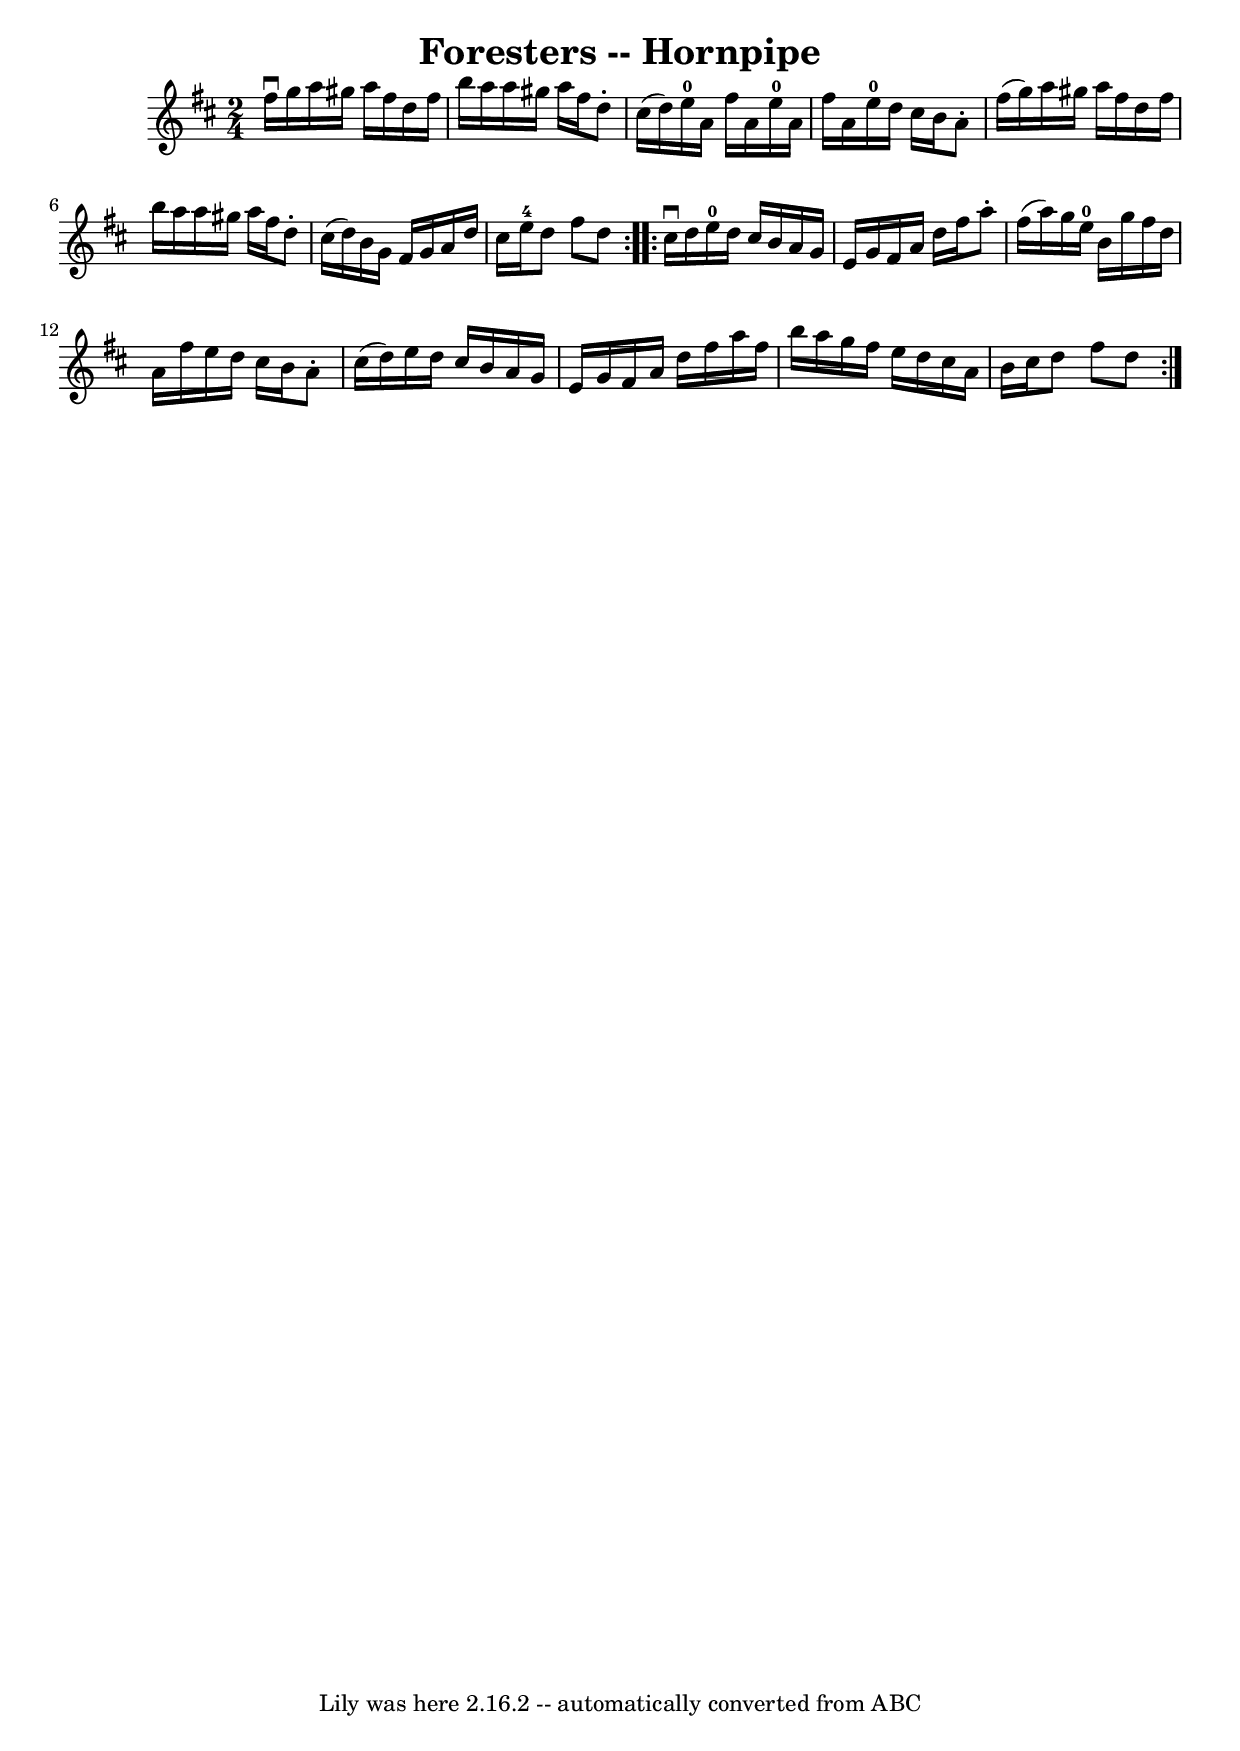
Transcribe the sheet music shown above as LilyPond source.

\version "2.16.2"
\include "Mammoth.ily"
\header {
  %% book = "Cole's 1000 Fiddle Tunes"
  crossRefNumber = "1"
  footnotes = ""
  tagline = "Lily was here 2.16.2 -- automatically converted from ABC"
  title = "Foresters -- Hornpipe"

}
voicedefault =  {



  \repeat volta 2 {

    \time 2/4 
    \key d \major
    fis''16^\downbow g''16  |
    a''16    
    gis''16 a''16 fis''16 d''16 fis''16 b''16 a''16  |
    
    a''16 gis''16 a''16 fis''16 d''8 -. cis''16 (d''16) 
    |
    e''16-0 a'16 fis''16 a'16 e''16-0 a'16    
    fis''16 a'16  |
    e''16-0 d''16 cis''16 b'16 a'8 -.   
    fis''16 (g''16) |
    a''16 gis''16 a''16 fis''16    
    d''16 fis''16 b''16 a''16  |
    a''16 gis''16 a''16    
    fis''16 d''8 -. cis''16 (d''16) |
    b'16 g'16 fis'16    
    g'16 a'16 d''16 cis''16 e''16-4 |
    d''8 fis''8    
    d''8  
  }     
  \repeat volta 2 {
    cis''16^\downbow d''16  |
    e''16 
    -0 d''16 cis''16 b'16 a'16 g'16 e'16 g'16  |
    
    fis'16 a'16 d''16 fis''16 a''8 -. fis''16 (a''16) |
    
    g''16 e''16-0 b'16 g''16 fis''16 d''16 a'16 fis''16  
    |
    e''16 d''16 cis''16 b'16 a'8 -. cis''16 (d''16) 
    |
    e''16 d''16 cis''16 b'16 a'16 g'16 e'16 g'16  
    |
    fis'16 a'16 d''16 fis''16 a''16 fis''16 b''16    
    a''16  |
    g''16 fis''16 e''16 d''16 cis''16 a'16 b'16 
    cis''16  |
    d''8 fis''8 d''8  
  }   

}

\score{
  <<

    \context Staff="default"
    {
      \voicedefault 
      
    }

  >>
  \layout {
    
  }
  \midi {
  }

}
